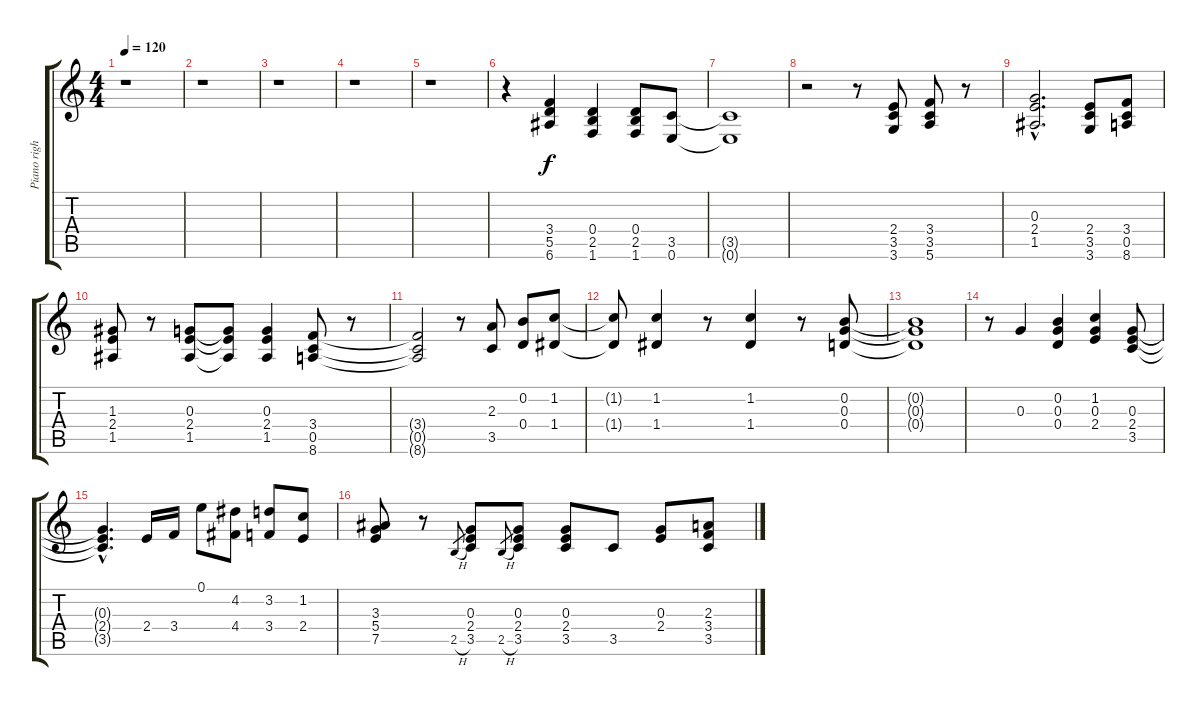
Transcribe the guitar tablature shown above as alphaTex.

\track ("Piano right hand" "Piano righ") {instrument honkytonkpiano}
\staff {score tabs}
\tuning (E5 B4 G4 D4 A3 E3) {hide}
\ts (4 4)
\tempo 120
\clef g2
\ks c
r.1{dy f instrument honkytonkpiano} |
r.1 |
r.1 |
r.1 |
r.1 |
r.4 (3.4 5.5 6.6).4 (0.4 2.5 1.6).4 (0.4 2.5 1.6).8 (3.5 0.6).8 |
(3.5{t} 0.6{t}).1 |
r.2 r.8 (2.4 3.5 3.6).8 (3.4 3.5 5.6).8 r.8 |
(0.3{hac} 2.4{hac} 1.5{hac}).2{d} (2.4 3.5 3.6).8 (3.4 0.5 8.6).8 |
(1.3 2.4 1.5).8 r.8 (0.3 2.4 1.5).8 (0.3{t} 2.4{t} 1.5{t}).8 (0.3 2.4 1.5).4 (3.4 0.5 8.6).8 r.8 |
(3.4{t} 0.5{t} 8.6{t}).2 r.8 (2.3 3.5).8 (0.2 0.4).8 (1.2 1.4).8 |
(1.2{t} 1.4{t}).8 (1.2 1.4).4 r.8 (1.2 1.4).4 r.8 (0.2 0.3 0.4).8 |
(0.2{t} 0.3{t} 0.4{t}).1 |
r.8 0.3.4 (0.2 0.3 0.4).4 (1.2 0.3 2.4).4 (0.3 2.4 3.5).8 |
(0.3{hac t} 2.4{hac t} 3.5{hac t}).4{d} 2.4.16 3.4.16 0.1.8 (4.2 4.4).8 (3.2 3.4).8 (1.2 2.4).8 |
(3.3 5.4 7.5).8 r.8 2.5{h}.8{gr} (0.3 2.4 3.5).8 2.5{h}.8{gr} (0.3 2.4 3.5).8 (0.3 2.4 3.5).8 3.5.8 (0.3 2.4).8 (2.3 3.4 3.5).8
